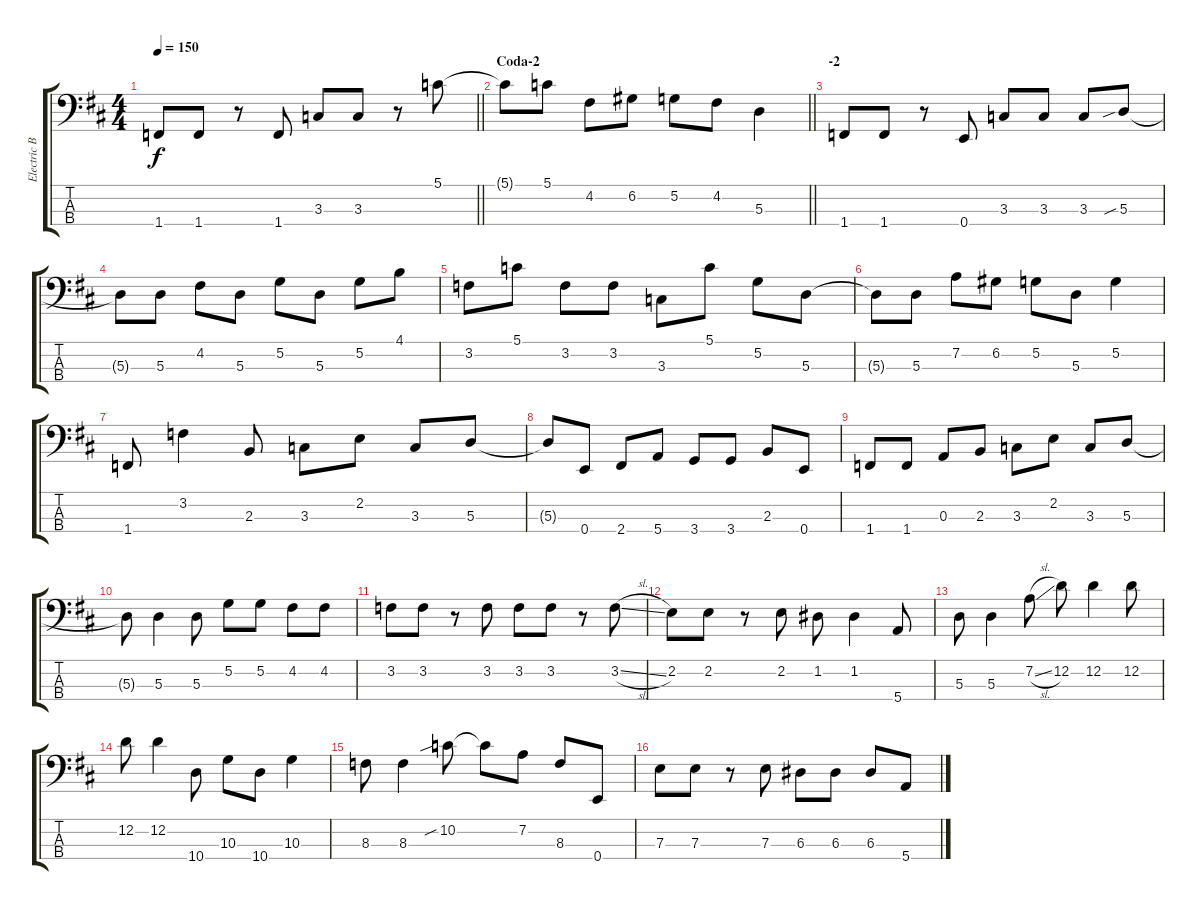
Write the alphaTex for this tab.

\track ("Electric Bass" "Electric B") {instrument electricbassfinger}
\staff {score tabs}
\tuning (G2 D2 A1 E1) {hide}
\ts (4 4)
\tempo 150
\clef f4
\barLineRight lightlight
\ks d
1.4.8{dy f} 1.4.8 r.8 1.4.8 3.3.8 3.3.8 r.8 5.1.8 |
\section ("" "Coda-2")
\barLineRight lightlight
5.1{t}.8 5.1.8 4.2.8 6.2.8 5.2.8 4.2.8 5.3.4 |
\section ("" "-2")
1.4.8 1.4.8 r.8 0.4.8 3.3.8 3.3.8 3.3.8 5.3{sib}.8 |
5.3{t}.8 5.3.8 4.2.8 5.3.8 5.2.8 5.3.8 5.2.8 4.1.8 |
3.2.8 5.1.8 3.2.8 3.2.8 3.3.8 5.1.8 5.2.8 5.3.8 |
5.3{t}.8 5.3.8 7.2.8 6.2.8 5.2.8 5.3.8 5.2.4 |
1.4.8 3.2.4 2.3.8 3.3.8 2.2.8 3.3.8 5.3.8 |
5.3{t}.8 0.4.8 2.4.8 5.4.8 3.4.8 3.4.8 2.3.8 0.4.8 |
1.4.8 1.4.8 0.3.8 2.3.8 3.3.8 2.2.8 3.3.8 5.3.8 |
5.3{t}.8 5.3.4 5.3.8 5.2.8 5.2.8 4.2.8 4.2.8 |
3.2.8 3.2.8 r.8 3.2.8 3.2.8 3.2.8 r.8 3.2{sl}.8 |
2.2.8 2.2.8 r.8 2.2.8 1.2.8 1.2.4 5.4.8 |
5.3.8 5.3.4 7.2{sl}.8 12.2.8 12.2.4 12.2.8 |
12.2.8 12.2.4 10.4.8 10.3.8 10.4.8 10.3.4 |
8.3.8 8.3.4 10.2{sib}.8 10.2{t}.8 7.2.8 8.3.8 0.4.8 |
7.3.8 7.3.8 r.8 7.3.8 6.3.8 6.3.8 6.3.8 5.4.8
